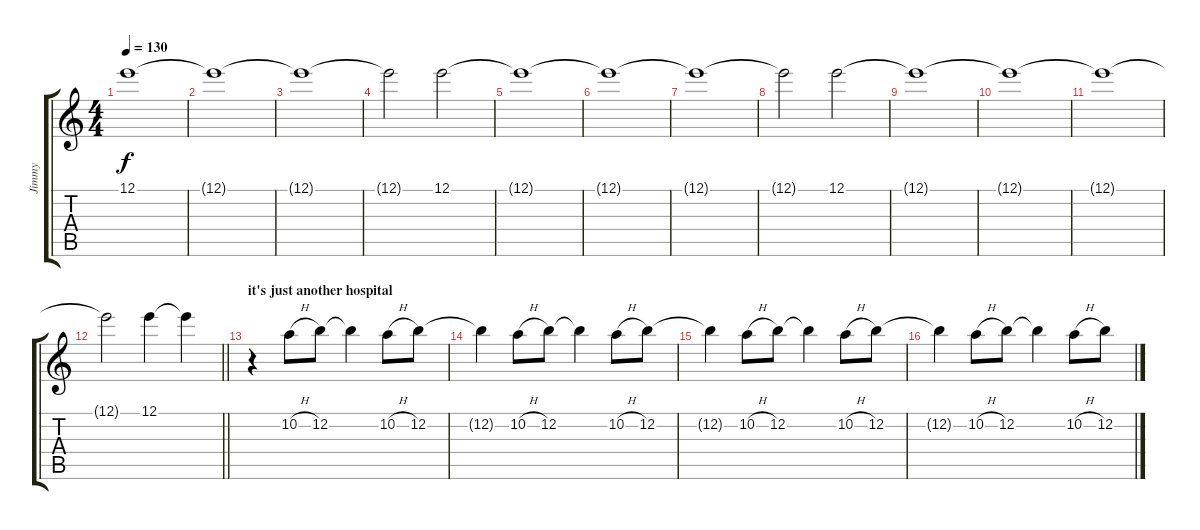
\track ("Jimmy" "Jimmy") {instrument electricguitarclean}
\staff {score tabs}
\tuning (E4 B3 G3 D3 A2 E2) {hide}
\ts (4 4)
\tempo 130
\clef g2
\ks c
12.1{t}.1{dy f} |
12.1{t}.1 |
12.1{t}.1 |
12.1{t}.2 12.1.2 |
12.1{t}.1 |
12.1{t}.1 |
12.1{t}.1 |
12.1{t}.2 12.1.2 |
12.1{t}.1 |
12.1{t}.1 |
12.1{t}.1 |
\barLineRight lightlight
12.1{t}.2 12.1.4 12.1{t}.4{volume 0} |
\section ("" "it's just another hospital")
r.4{volume 16} 10.2{h}.8 12.2.8 12.2{t}.4 10.2{h}.8 12.2.8 |
12.2{t}.4 10.2{h}.8 12.2.8 12.2{t}.4 10.2{h}.8 12.2.8 |
12.2{t}.4 10.2{h}.8 12.2.8 12.2{t}.4 10.2{h}.8 12.2.8 |
12.2{t}.4 10.2{h}.8 12.2.8 12.2{t}.4 10.2{h}.8 12.2.8
